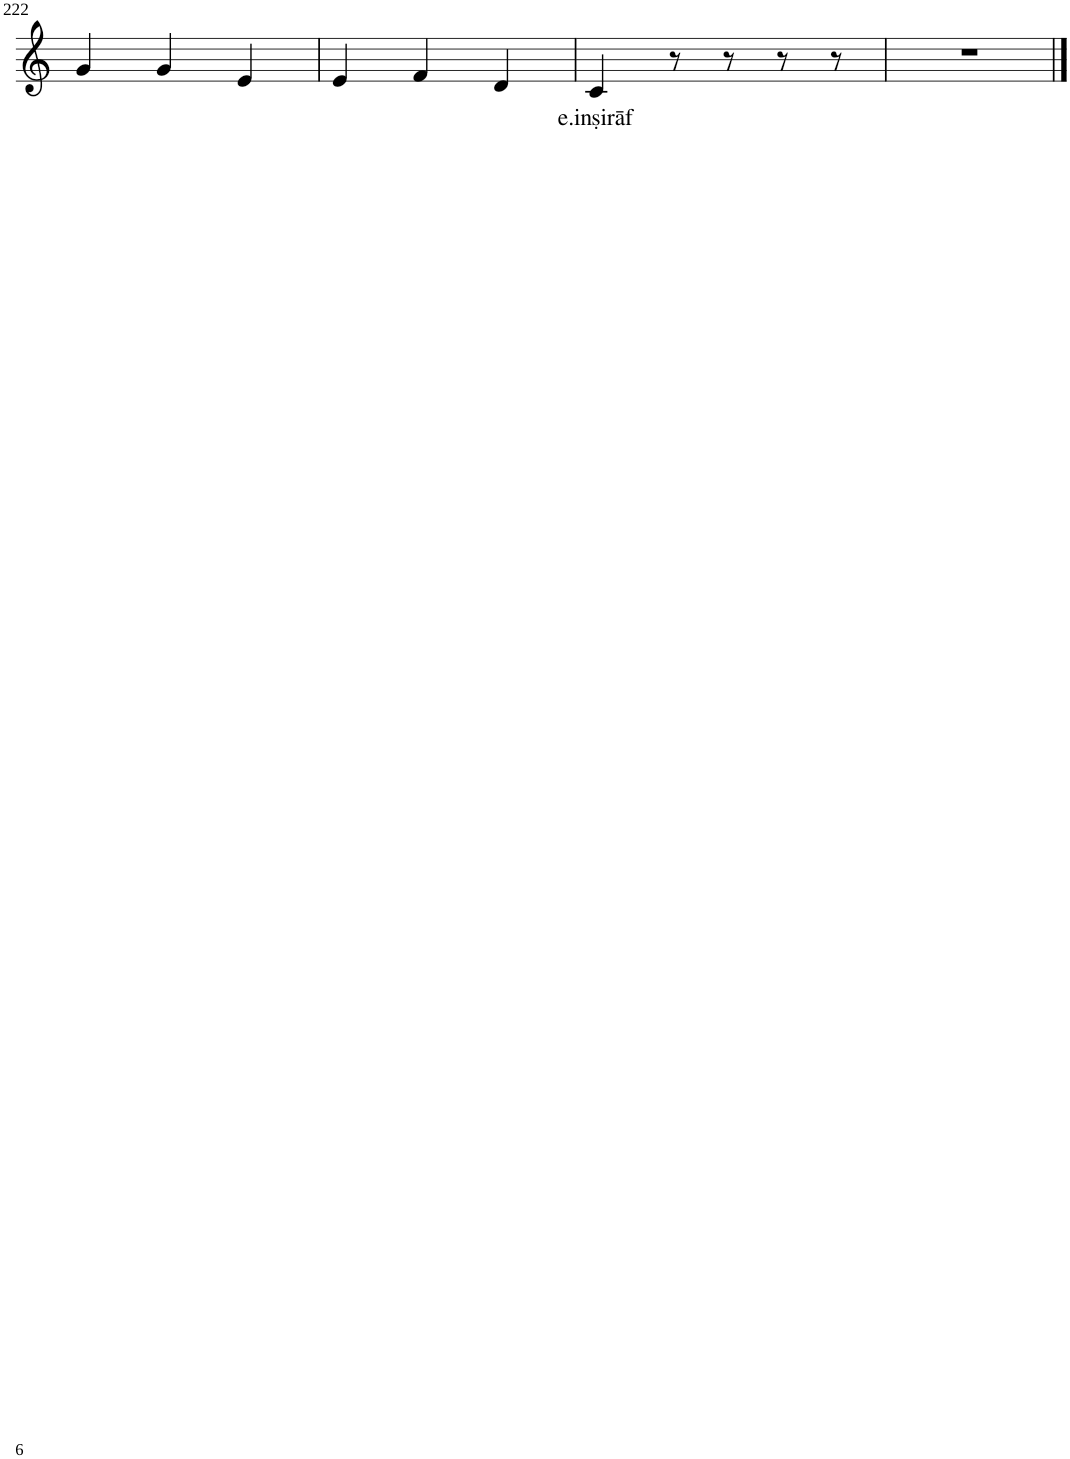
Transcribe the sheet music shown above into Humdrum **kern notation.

**kern	**text
*part1	*part1
*staff1	*staff1
*I"Violin	*
!!LO:PB:g=z
*clefG2	*
*k[]	*
*M6/8	*
=222	=222
4g/	.
4g/	.
4e/	.
=223	=223
4e/	.
4f/	.
4d/	.
=224	=224
!	!LO:LY:b
4c/	e.inṣirāf
8r	.
8r	.
8r	.
8r	.
=225	=225
2.r	.
==	==
*-	*-
